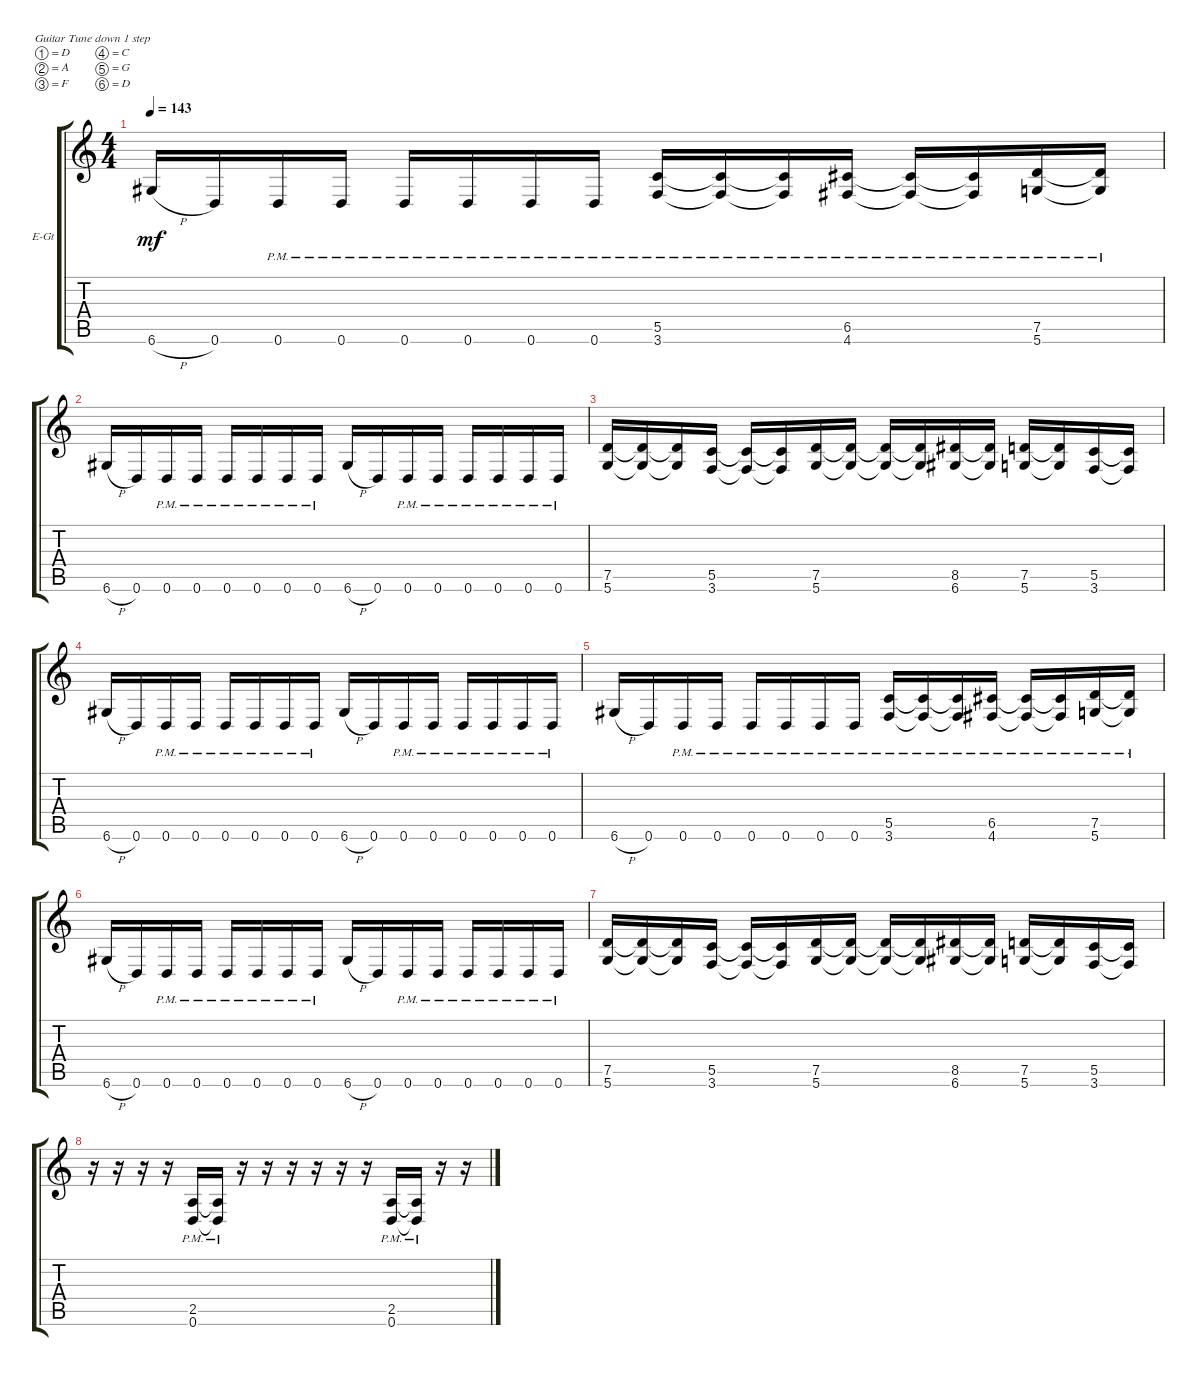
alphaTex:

\defaultSystemsLayout 4
\bracketExtendMode groupsimilarinstruments
\firstSystemTrackNameOrientation horizontal
\otherSystemsTrackNameOrientation horizontal
\track ("Electric Guitar" "E-Gt") {instrument distortionguitar}
\staff {score tabs}
\tuning (D4 A3 F3 C3 G2 D2)
\ts (4 4)
\tempo 143
\clef g2
\ks c
6.6{h}.16{dy mf} 0.6.16 0.6{pm}.16 0.6{pm}.16 0.6{pm}.16 0.6{pm}.16 0.6{pm}.16 0.6{pm}.16 (3.6{pm} 5.5{pm}).16 (3.6{pm t} 5.5{pm t}).16 (3.6{pm t} 5.5{pm t}).16 (4.6{pm} 6.5{pm}).16 (6.5{pm t} 4.6{pm t}).16 (6.5{pm t} 4.6{pm t}).16 (5.6{pm} 7.5{pm}).16 (5.6{pm t} 7.5{pm t}).16 |
6.6{h}.16 0.6.16 0.6{pm}.16 0.6{pm}.16 0.6{pm}.16 0.6{pm}.16 0.6{pm}.16 0.6{pm}.16 6.6{h}.16 0.6.16 0.6{pm}.16 0.6{pm}.16 0.6{pm}.16 0.6{pm}.16 0.6{pm}.16 0.6{pm}.16 |
(5.6 7.5).16 (5.6{t} 7.5{t}).16 (5.6{t} 7.5{t}).16 (3.6 5.5).16 (3.6{t} 5.5{t}).16 (3.6{t} 5.5{t}).16 (5.6 7.5).16 (5.6{t} 7.5{t}).16 (5.6{t} 7.5{t}).16 (5.6{t} 7.5{t}).16 (6.6 8.5).16 (6.6{t} 8.5{t}).16 (5.6 7.5).16 (5.6{t} 7.5{t}).16 (3.6 5.5).16 (3.6{t} 5.5{t}).16 |
6.6{h}.16 0.6.16 0.6{pm}.16 0.6{pm}.16 0.6{pm}.16 0.6{pm}.16 0.6{pm}.16 0.6{pm}.16 6.6{h}.16 0.6.16 0.6{pm}.16 0.6{pm}.16 0.6{pm}.16 0.6{pm}.16 0.6{pm}.16 0.6{pm}.16 |
6.6{h}.16 0.6.16 0.6{pm}.16 0.6{pm}.16 0.6{pm}.16 0.6{pm}.16 0.6{pm}.16 0.6{pm}.16 (3.6{pm} 5.5{pm}).16 (3.6{pm t} 5.5{pm t}).16 (3.6{pm t} 5.5{pm t}).16 (4.6{pm} 6.5{pm}).16 (6.5{pm t} 4.6{pm t}).16 (6.5{pm t} 4.6{pm t}).16 (5.6{pm} 7.5{pm}).16 (5.6{pm t} 7.5{pm t}).16 |
6.6{h}.16 0.6.16 0.6{pm}.16 0.6{pm}.16 0.6{pm}.16 0.6{pm}.16 0.6{pm}.16 0.6{pm}.16 6.6{h}.16 0.6.16 0.6{pm}.16 0.6{pm}.16 0.6{pm}.16 0.6{pm}.16 0.6{pm}.16 0.6{pm}.16 |
(5.6 7.5).16 (5.6{t} 7.5{t}).16 (5.6{t} 7.5{t}).16 (3.6 5.5).16 (3.6{t} 5.5{t}).16 (3.6{t} 5.5{t}).16 (5.6 7.5).16 (5.6{t} 7.5{t}).16 (5.6{t} 7.5{t}).16 (5.6{t} 7.5{t}).16 (6.6 8.5).16 (6.6{t} 8.5{t}).16 (5.6 7.5).16 (5.6{t} 7.5{t}).16 (3.6 5.5).16 (3.6{t} 5.5{t}).16 |
r.16 r.16 r.16 r.16 (0.6{pm} 2.5{pm}).16 (0.6{pm t} 2.5{pm t}).16 r.16 r.16 r.16 r.16 r.16 r.16 (0.6{pm} 2.5{pm}).16 (2.5{pm t} 0.6{pm t}).16 r.16 r.16
